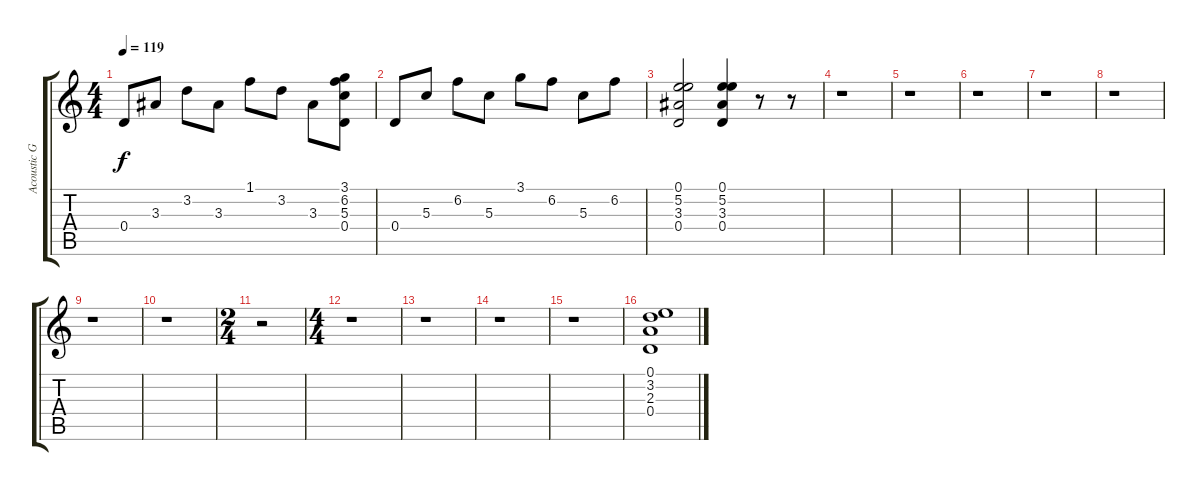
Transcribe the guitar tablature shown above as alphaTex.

\track ("Acoustic Guitar 2" "Acoustic G") {instrument acousticguitarnylon}
\staff {score tabs}
\tuning (E4 B3 G3 D3 A2 E2) {hide}
\ts (4 4)
\tempo 119
\clef g2
\ks c
0.4.8{dy f} 3.3.8 3.2.8 3.3.8 1.1.8 3.2.8 3.3.8 (3.1 6.2 5.3 0.4).8 |
0.4.8 5.3.8 6.2.8 5.3.8 3.1.8 6.2.8 5.3.8 6.2.8 |
(0.1 5.2 3.3 0.4).2 (0.1 5.2 3.3 0.4).4 r.8 r.8 |
r.1 |
r.1 |
r.1 |
r.1 |
r.1 |
r.1 |
r.1 |
\ts (2 4)
r.2 |
\ts (4 4)
r.1 |
r.1 |
r.1 |
r.1 |
(0.1 3.2 2.3 0.4).1
